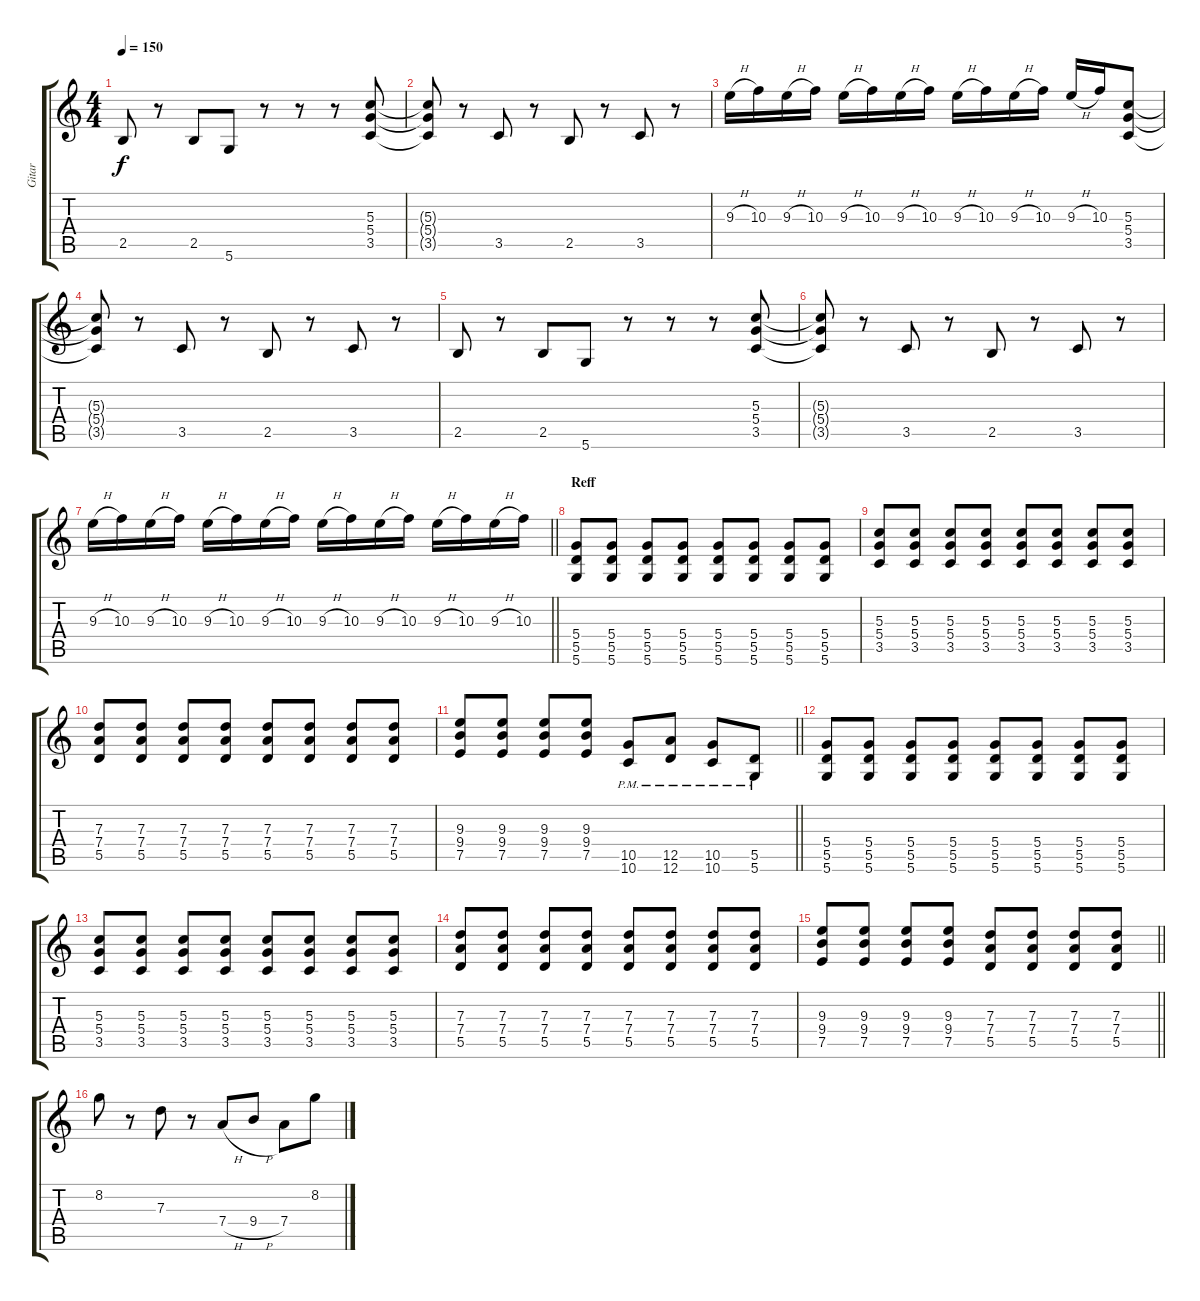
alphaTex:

\track ("Gitar" "Gitar") {instrument distortionguitar}
\staff {score tabs}
\tuning (E4 B3 G3 D3 A2 D2) {hide}
\ts (4 4)
\tempo 150
\clef g2
\ks c
2.5.8{dy f} r.8 2.5.8 5.6.8 r.8 r.8 r.8 (5.3 5.4 3.5).8 |
(5.3{t} 5.4{t} 3.5{t}).8 r.8 3.5.8 r.8 2.5.8 r.8 3.5.8 r.8 |
9.3{h}.16 10.3.16 9.3{h}.16 10.3.16 9.3{h}.16 10.3.16 9.3{h}.16 10.3.16 9.3{h}.16 10.3.16 9.3{h}.16 10.3.16 9.3{h}.16 10.3.16 (5.3 5.4 3.5).8 |
(5.3{t} 5.4{t} 3.5{t}).8 r.8 3.5.8 r.8 2.5.8 r.8 3.5.8 r.8 |
2.5.8 r.8 2.5.8 5.6.8 r.8 r.8 r.8 (5.3 5.4 3.5).8 |
(5.3{t} 5.4{t} 3.5{t}).8 r.8 3.5.8 r.8 2.5.8 r.8 3.5.8 r.8 |
\barLineRight lightlight
9.3{h}.16 10.3.16 9.3{h}.16 10.3.16 9.3{h}.16 10.3.16 9.3{h}.16 10.3.16 9.3{h}.16 10.3.16 9.3{h}.16 10.3.16 9.3{h}.16 10.3.16 9.3{h}.16 10.3.16 |
\section ("" "Reff")
(5.4 5.5 5.6).8 (5.4 5.5 5.6).8 (5.4 5.5 5.6).8 (5.4 5.5 5.6).8 (5.4 5.5 5.6).8 (5.4 5.5 5.6).8 (5.4 5.5 5.6).8 (5.4 5.5 5.6).8 |
(5.3 5.4 3.5).8 (5.3 5.4 3.5).8 (5.3 5.4 3.5).8 (5.3 5.4 3.5).8 (5.3 5.4 3.5).8 (5.3 5.4 3.5).8 (5.3 5.4 3.5).8 (5.3 5.4 3.5).8 |
(7.3 7.4 5.5).8 (7.3 7.4 5.5).8 (7.3 7.4 5.5).8 (7.3 7.4 5.5).8 (7.3 7.4 5.5).8 (7.3 7.4 5.5).8 (7.3 7.4 5.5).8 (7.3 7.4 5.5).8 |
\barLineRight lightlight
(9.3 9.4 7.5).8 (9.3 9.4 7.5).8 (9.3 9.4 7.5).8 (9.3 9.4 7.5).8 (10.5{pm} 10.6{pm}).8 (12.5{pm} 12.6{pm}).8 (10.5{pm} 10.6{pm}).8 (5.5{pm} 5.6{pm}).8 |
(5.4 5.5 5.6).8 (5.4 5.5 5.6).8 (5.4 5.5 5.6).8 (5.4 5.5 5.6).8 (5.4 5.5 5.6).8 (5.4 5.5 5.6).8 (5.4 5.5 5.6).8 (5.4 5.5 5.6).8 |
(5.3 5.4 3.5).8 (5.3 5.4 3.5).8 (5.3 5.4 3.5).8 (5.3 5.4 3.5).8 (5.3 5.4 3.5).8 (5.3 5.4 3.5).8 (5.3 5.4 3.5).8 (5.3 5.4 3.5).8 |
(7.3 7.4 5.5).8 (7.3 7.4 5.5).8 (7.3 7.4 5.5).8 (7.3 7.4 5.5).8 (7.3 7.4 5.5).8 (7.3 7.4 5.5).8 (7.3 7.4 5.5).8 (7.3 7.4 5.5).8 |
\barLineRight lightlight
(9.3 9.4 7.5).8 (9.3 9.4 7.5).8 (9.3 9.4 7.5).8 (9.3 9.4 7.5).8 (7.3 7.4 5.5).8 (7.3 7.4 5.5).8 (7.3 7.4 5.5).8 (7.3 7.4 5.5).8 |
8.2.8 r.8 7.3.8 r.8 7.4{h}.8 9.4{h}.8 7.4.8 8.2.8
